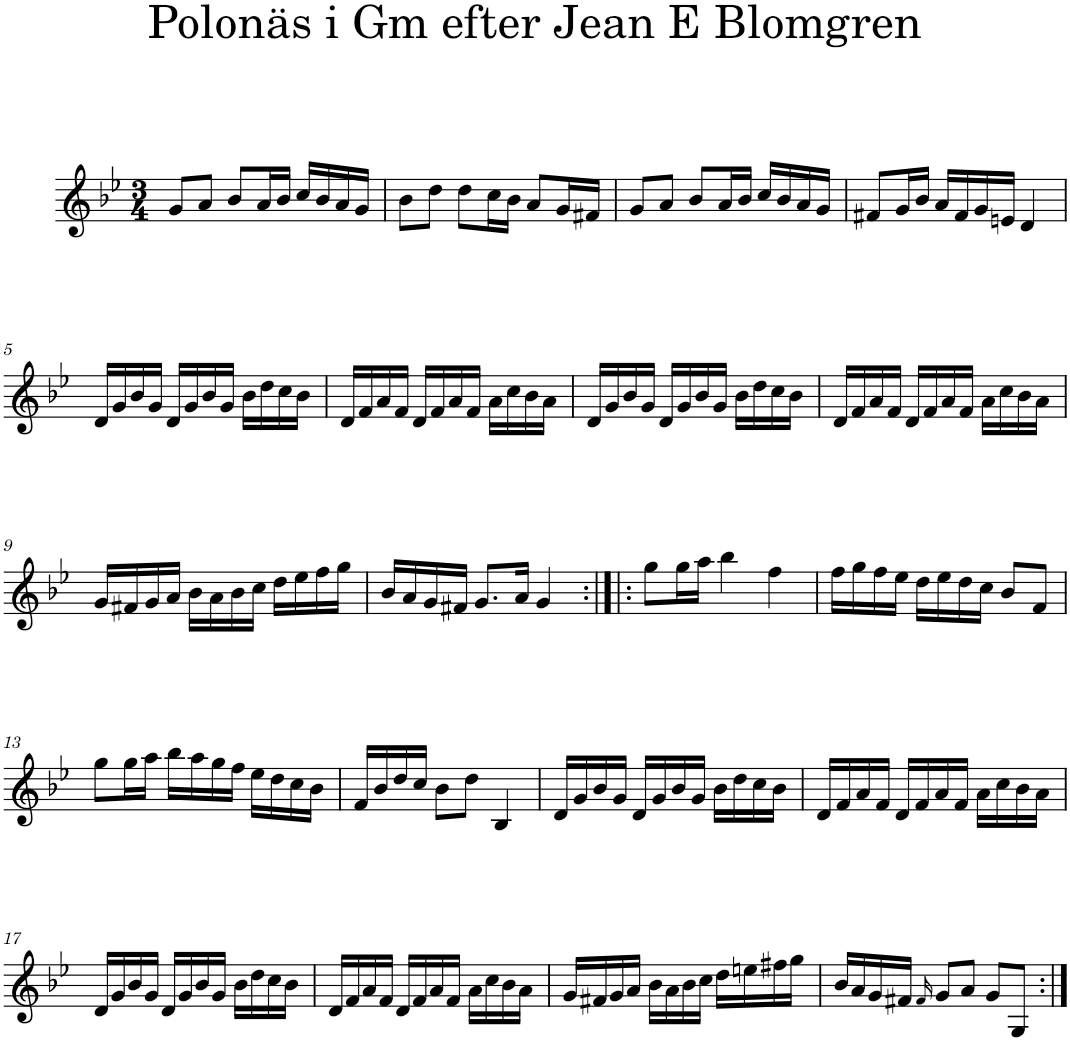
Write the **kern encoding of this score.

**kern
*part1
*staff1
*I"Piano
*I'Pno
*clefG2
*k[b-e-]
*g:
*M3/4
=1
8g/L
8a/J
8b-/L
16a/L
16b-/JJ
16cc/LL
16b-/
16a/
16g/JJ
=2
8b-\L
8dd\J
8dd\L
16cc\L
16b-\JJ
8a/L
16g/L
16f#X/JJ
=3
8g/L
8a/J
8b-/L
16a/L
16b-/JJ
16cc/LL
16b-/
16a/
16g/JJ
=4
8f#X/L
16g/L
16b-/JJ
16a/LL
16f#/
16g/
16en/JJ
4d/
!!LO:LB:g=z
=5
16d/LL
16g/
16b-/
16g/JJ
16d/LL
16g/
16b-/
16g/JJ
16b-\LL
16dd\
16cc\
16b-\JJ
=6
16d/LL
16f/
16a/
16f/JJ
16d/LL
16f/
16a/
16f/JJ
16a\LL
16cc\
16b-\
16a\JJ
=7
16d/LL
16g/
16b-/
16g/JJ
16d/LL
16g/
16b-/
16g/JJ
16b-\LL
16dd\
16cc\
16b-\JJ
=8
16d/LL
16f/
16a/
16f/JJ
16d/LL
16f/
16a/
16f/JJ
16a\LL
16cc\
16b-\
16a\JJ
!!LO:LB:g=z
=9
16g/LL
16f#X/
16g/
16a/JJ
16b-\LL
16a\
16b-\
16cc\JJ
16dd\LL
16ee-\
16ff\
16gg\JJ
=10
16b-/LL
16a/
16g/
16f#X/JJ
8.g/L
16a/Jk
4g/
=11:|!|:
8gg\L
16gg\L
16aa\JJ
4bb-\
4ff\
=12
16ff\LL
16gg\
16ff\
16ee-\JJ
16dd\LL
16ee-\
16dd\
16cc\JJ
8b-/L
8f/J
!!LO:LB:g=z
=13
8gg\L
16gg\L
16aa\JJ
16bb-\LL
16aa\
16gg\
16ff\JJ
16ee-\LL
16dd\
16cc\
16b-\JJ
=14
16f/LL
16b-/
16dd/
16cc/JJ
8b-\L
8dd\J
4B-/
=15
16d/LL
16g/
16b-/
16g/JJ
16d/LL
16g/
16b-/
16g/JJ
16b-\LL
16dd\
16cc\
16b-\JJ
=16
16d/LL
16f/
16a/
16f/JJ
16d/LL
16f/
16a/
16f/JJ
16a\LL
16cc\
16b-\
16a\JJ
!!LO:LB:g=z
=17
16d/LL
16g/
16b-/
16g/JJ
16d/LL
16g/
16b-/
16g/JJ
16b-\LL
16dd\
16cc\
16b-\JJ
=18
16d/LL
16f/
16a/
16f/JJ
16d/LL
16f/
16a/
16f/JJ
16a\LL
16cc\
16b-\
16a\JJ
=19
16g/LL
16f#X/
16g/
16a/JJ
16b-\LL
16a\
16b-\
16cc\JJ
16dd\LL
16een\
16ff#X\
16gg\JJ
=20
16b-/LL
16a/
16g/
16f#X/JJ
16qf#/
8g/L
8a/J
8g/L
8G/J
=:|!
*-
